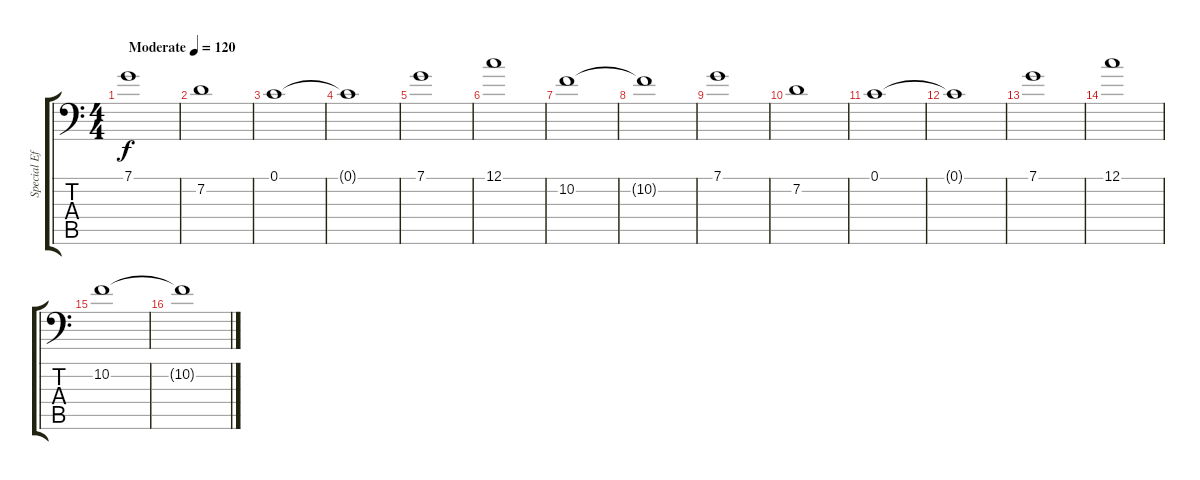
\track ("Special Effects" "Special Ef") {instrument pad8sweep}
\staff {score tabs}
\tuning (C4 G3 Eb3 Bb2 F2 Bb1) {hide}
\ts (4 4)
\tempo (120 "Moderate")
\tempo 122
\tempo (120 "Moderate")
\clef f4
\ks c
7.1.1{dy f instrument pad8sweep} |
7.2.1 |
0.1.1 |
0.1{t}.1 |
7.1.1 |
12.1.1 |
10.2.1 |
10.2{t}.1 |
7.1.1 |
7.2.1 |
0.1.1 |
0.1{t}.1 |
7.1.1 |
12.1.1 |
10.2.1 |
10.2{t}.1
